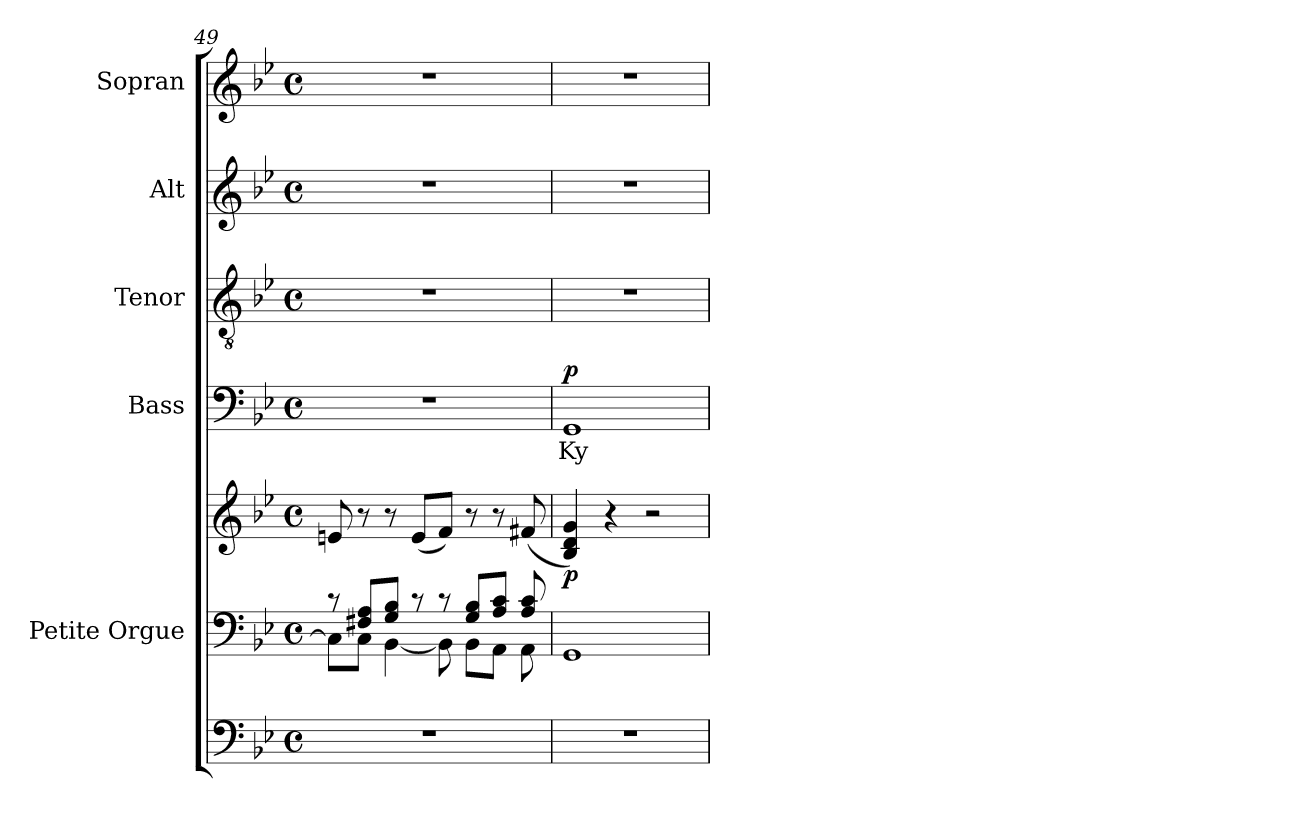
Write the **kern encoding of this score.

**kern	**kern	**kern	**dynam	**kern	**text	**dynam	**kern	**kern	**kern
*part6	*part5	*part5	*part5	*part4	*part4	*part4	*part3	*part2	*part1
*staff7	*staff6	*staff5	*staff5/6	*staff4	*staff4	*staff4	*staff3	*staff2	*staff1
*	*I"Petite Orgue	*	*	*I"Bass	*	*	*I"Tenor	*I"Alt	*I"Sopran
*	*I'Org. 1	*	*	*I'B.	*	*	*I'T.	*I'A.	*I'S.
*clefF4	*clefF4	*clefG2	*	*clefF4	*	*	*clefGv2	*clefG2	*clefG2
*k[b-e-]	*k[b-e-]	*k[b-e-]	*	*k[b-e-]	*	*	*k[b-e-]	*k[b-e-]	*k[b-e-]
*B-:	*B-:	*B-:	*	*B-:	*	*	*B-:	*B-:	*B-:
*M4/4	*M4/4	*M4/4	*	*M4/4	*	*	*M4/4	*M4/4	*M4/4
*met(c)	*met(c)	*met(c)	*	*met(c)	*	*	*met(c)	*met(c)	*met(c)
=49	=49	=49	=49	=49	=49	=49	=49	=49	=49
*	*^	*	*	*	*	*	*	*	*
1r	8rc	8C\L]	8en/	.	1r	.	.	1r	1r	1r
.	8F#X/ 8A/L	8C\J	8r	.	.	.	.	.	.	.
.	8G/ 8B-/J	[<4BB-\	8r	.	.	.	.	.	.	.
.	8rc	.	(<8e/L	.	.	.	.	.	.	.
.	8rc	8BB-\]	8f/J)	.	.	.	.	.	.	.
.	8G/ 8B-/L	8BB-\L	8r	.	.	.	.	.	.	.
.	8A/ 8c/J	8AA\J	8r	.	.	.	.	.	.	.
.	8A/ 8c/	8AA\	(<8f#X/	.	.	.	.	.	.	.
=50	=50	=50	=50	=50	=50	=50	=50	=50	=50	=50
!	!LO:TX:b:Bi:t=sans Ped.	!	!	!	!	!	!	!	!	!
!	!	!	!	!LO:DY:b	!	!LO:LY:b	!LO:DY:a	!	!	!
*	*v	*v	*	*	*	*	*	*	*	*
1r	1GG	4B-/ 4d/ 4g/)	p	1GG	Ky-	p	1r	1r	1r
.	.	4r	.	.	.	.	.	.	.
.	.	2r	.	.	.	.	.	.	.
=	=	=	=	=	=	=	=	=	=
*-	*-	*-	*-	*-	*-	*-	*-	*-	*-
